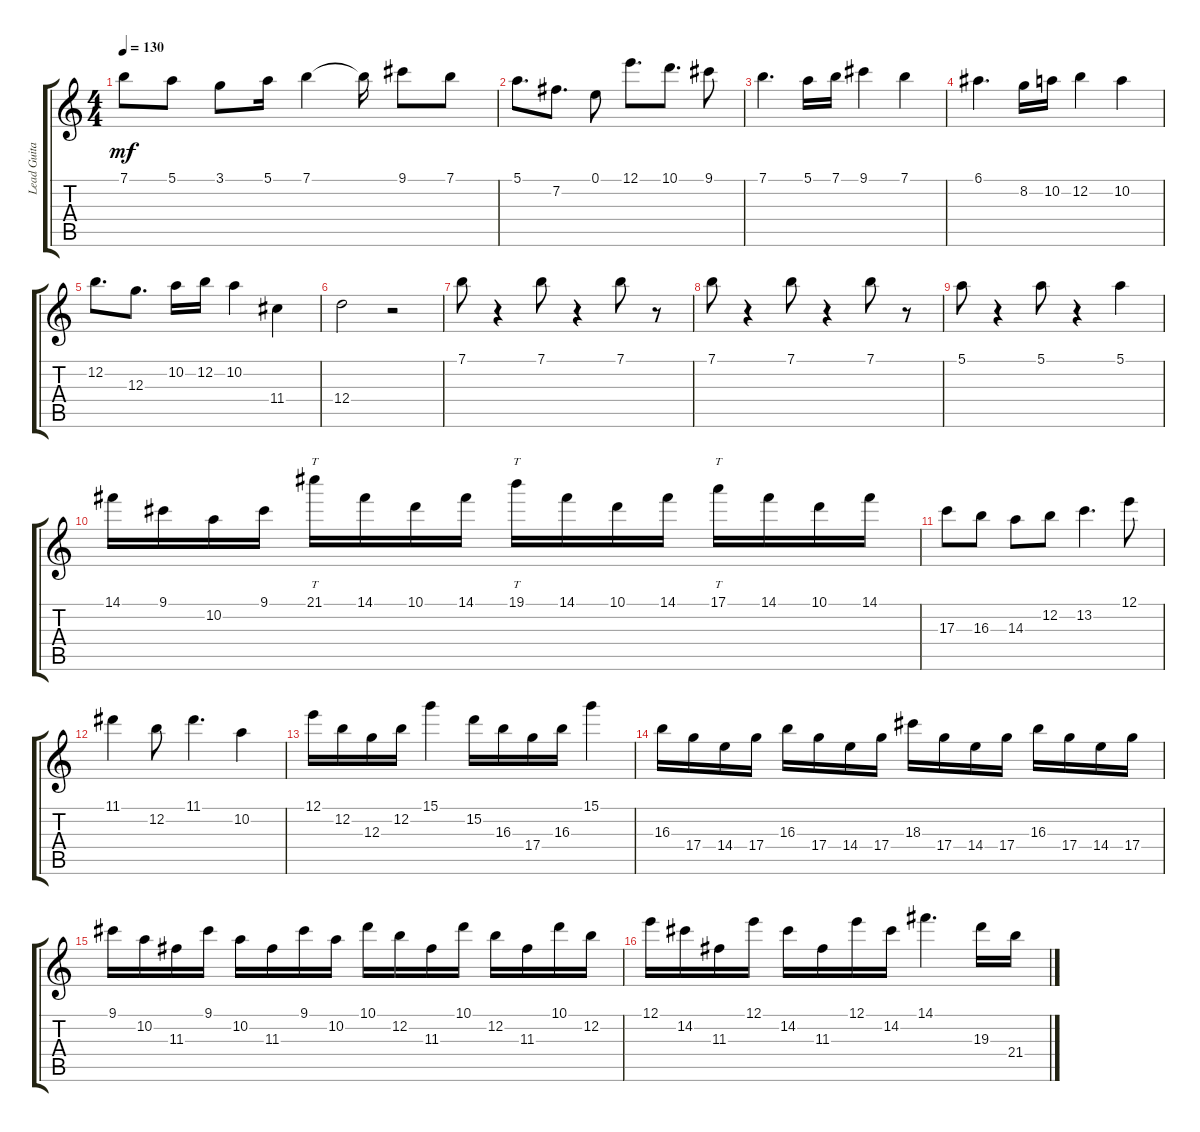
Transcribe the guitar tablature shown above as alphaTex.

\track ("Lead Guitar" "Lead Guita") {instrument overdrivenguitar}
\staff {score tabs}
\tuning (E4 B3 G3 D3 A2 E2) {hide}
\ts (4 4)
\tempo 130
\clef g2
\ks c
7.1.8{dy mf} 5.1.8 3.1.8 5.1.16 7.1.4 7.1{t}.16 9.1.8 7.1.8 |
5.1.8{d} 7.2.8{d} 0.1.8 12.1.8{d} 10.1.8{d} 9.1.8 |
7.1.4{d} 5.1.16 7.1.16 9.1.4 7.1.4 |
6.1.4{d} 8.2.16 10.2.16 12.2.4 10.2.4 |
12.2.8{d} 12.3.8{d} 10.2.16 12.2.16 10.2.4 11.4.4 |
12.4.2 r.2 |
7.1.8 r.4 7.1.8 r.4 7.1.8 r.8 |
7.1.8 r.4 7.1.8 r.4 7.1.8 r.8 |
5.1.8 r.4 5.1.8 r.4 5.1.4 |
14.1.16 9.1.16 10.2.16 9.1.16 21.1.16{tt} 14.1.16 10.1.16 14.1.16 19.1.16{tt} 14.1.16 10.1.16 14.1.16 17.1.16{tt} 14.1.16 10.1.16 14.1.16 |
17.3.8 16.3.8 14.3.8 12.2.8 13.2.4{d} 12.1.8 |
11.1.4 12.2.8 11.1.4{d} 10.2.4 |
12.1.16 12.2.16 12.3.16 12.2.16 15.1.4 15.2.16 16.3.16 17.4.16 16.3.16 15.1.4 |
16.3.16 17.4.16 14.4.16 17.4.16 16.3.16 17.4.16 14.4.16 17.4.16 18.3.16 17.4.16 14.4.16 17.4.16 16.3.16 17.4.16 14.4.16 17.4.16 |
9.1.16 10.2.16 11.3.16 9.1.16 10.2.16 11.3.16 9.1.16 10.2.16 10.1.16 12.2.16 11.3.16 10.1.16 12.2.16 11.3.16 10.1.16 12.2.16 |
12.1.16 14.2.16 11.3.16 12.1.16 14.2.16 11.3.16 12.1.16 14.2.16 14.1.4{d} 19.3.16 21.4.16
